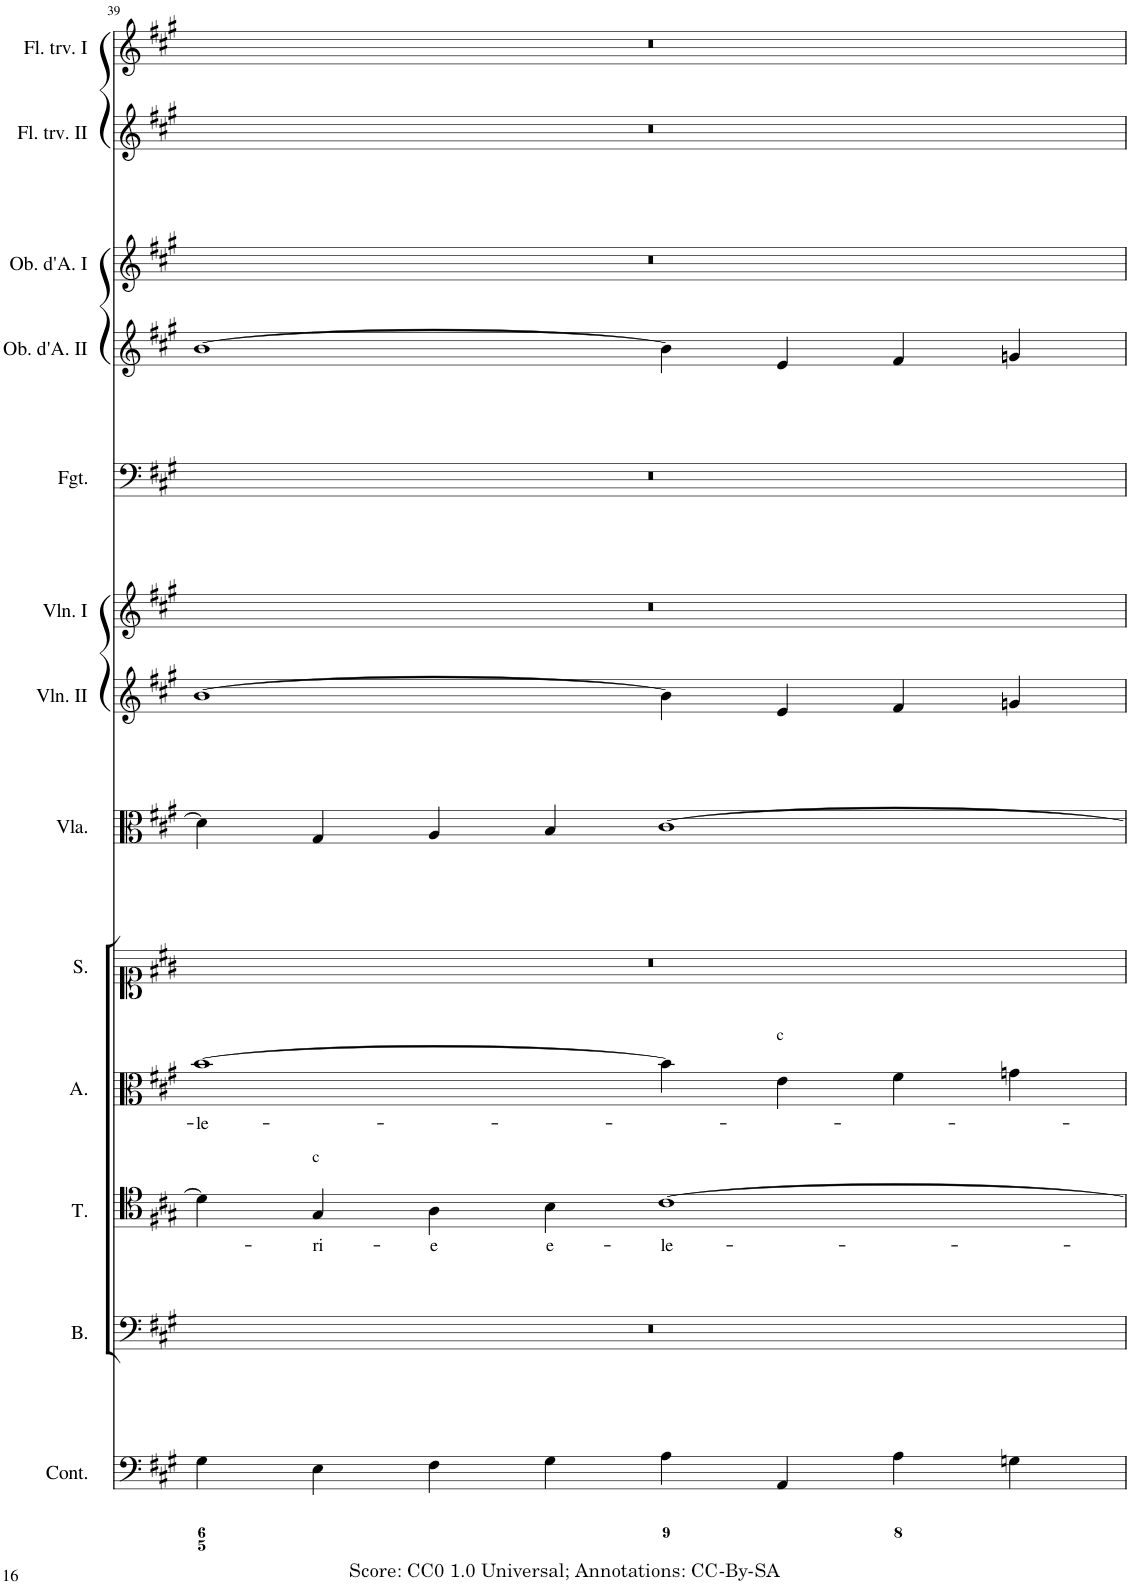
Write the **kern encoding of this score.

**kern	**kern	**kern	**text	**kern	**text	**kern	**kern	**kern	**kern	**kern	**kern	**kern	**kern	**kern
*part13	*part12	*part11	*part11	*part10	*part10	*part9	*part8	*part7	*part6	*part5	*part4	*part3	*part2	*part1
*staff13	*staff12	*staff11	*staff11	*staff10	*staff10	*staff9	*staff8	*staff7	*staff6	*staff5	*staff4	*staff3	*staff2	*staff1
*I"Continuo	*I"Basso	*I"Tenore	*	*I"Alto	*	*I"Soprano	*I"Viola	*I"Violino II	*I"Violino I	*I"Fagotti	*I"Oboe d'Amore II	*I"Oboe d'Amore I	*I"Flauto traverso II	*I"Flauto traverso I
*I'Cont.	*I'B.	*I'T.	*	*I'A.	*	*I'S.	*I'Vla.	*I'Vln. II	*I'Vln. I	*I'Fgt.	*I'Ob. d'A. II	*I'Ob. d'A. I	*I'Fl. trv. II	*I'Fl. trv. I
!!LO:PB:g=z
*clefF4	*clefF4	*clefC4	*	*clefC3	*	*clefC1	*clefC3	*clefG2	*clefG2	*clefF4	*clefG2	*clefG2	*clefG2	*clefG2
*k[f#c#g#]	*k[f#c#g#]	*k[f#c#g#]	*	*k[f#c#g#]	*	*k[f#c#g#]	*k[f#c#g#]	*k[f#c#g#]	*k[f#c#g#]	*k[f#c#g#]	*k[f#c#g#]	*k[f#c#g#]	*k[f#c#g#]	*k[f#c#g#]
*M4/2	*M4/2	*M4/2	*	*M4/2	*	*M4/2	*M4/2	*M4/2	*M4/2	*M4/2	*M4/2	*M4/2	*M4/2	*M4/2
*	*met(c|)	*met(c|)	*	*met(c|)	*	*met(c|)	*met(c|)	*met(c|)	*met(c|)	*met(c|)	*met(c|)	*met(c|)	*met(c|)	*met(c|)
=39	=39	=39	=39	=39	=39	=39	=39	=39	=39	=39	=39	=39	=39	=39
!	!	!	!	!	!LO:LY:b	!	!	!	!	!	!	!	!	!
4G#\	0r	4d\]	.	[1b	-le-	0r	4d\]	[1b	0r	0r	[1b	0r	0r	0r
!	!	!LO:TX:a:t=c	!	!	!	!	!	!	!	!	!	!	!	!
!	!	!	!LO:LY:b	!	!	!	!	!	!	!	!	!	!	!
4E\	.	4G#/	-ri-	.	.	.	4G#/	.	.	.	.	.	.	.
!	!	!	!LO:LY:b	!	!	!	!	!	!	!	!	!	!	!
4F#\	.	4A\	-e	.	.	.	4A/	.	.	.	.	.	.	.
!	!	!	!LO:LY:b	!	!	!	!	!	!	!	!	!	!	!
4G#\	.	4B\	e-	.	.	.	4B/	.	.	.	.	.	.	.
!	!	!	!LO:LY:b	!	!	!	!	!	!	!	!	!	!	!
4A\	.	[1c#	-le-	4b\]	.	.	[1c#	4b\]	.	.	4b\]	.	.	.
!	!	!	!	!LO:TX:a:t=c	!	!	!	!	!	!	!	!	!	!
4AA/	.	.	.	4e\	.	.	.	4e/	.	.	4e/	.	.	.
4A\	.	.	.	4f#\	.	.	.	4f#/	.	.	4f#/	.	.	.
4Gn\	.	.	.	4gn\	.	.	.	4gn/	.	.	4gn/	.	.	.
=	=	=	=	=	=	=	=	=	=	=	=	=	=	=
*-	*-	*-	*-	*-	*-	*-	*-	*-	*-	*-	*-	*-	*-	*-
